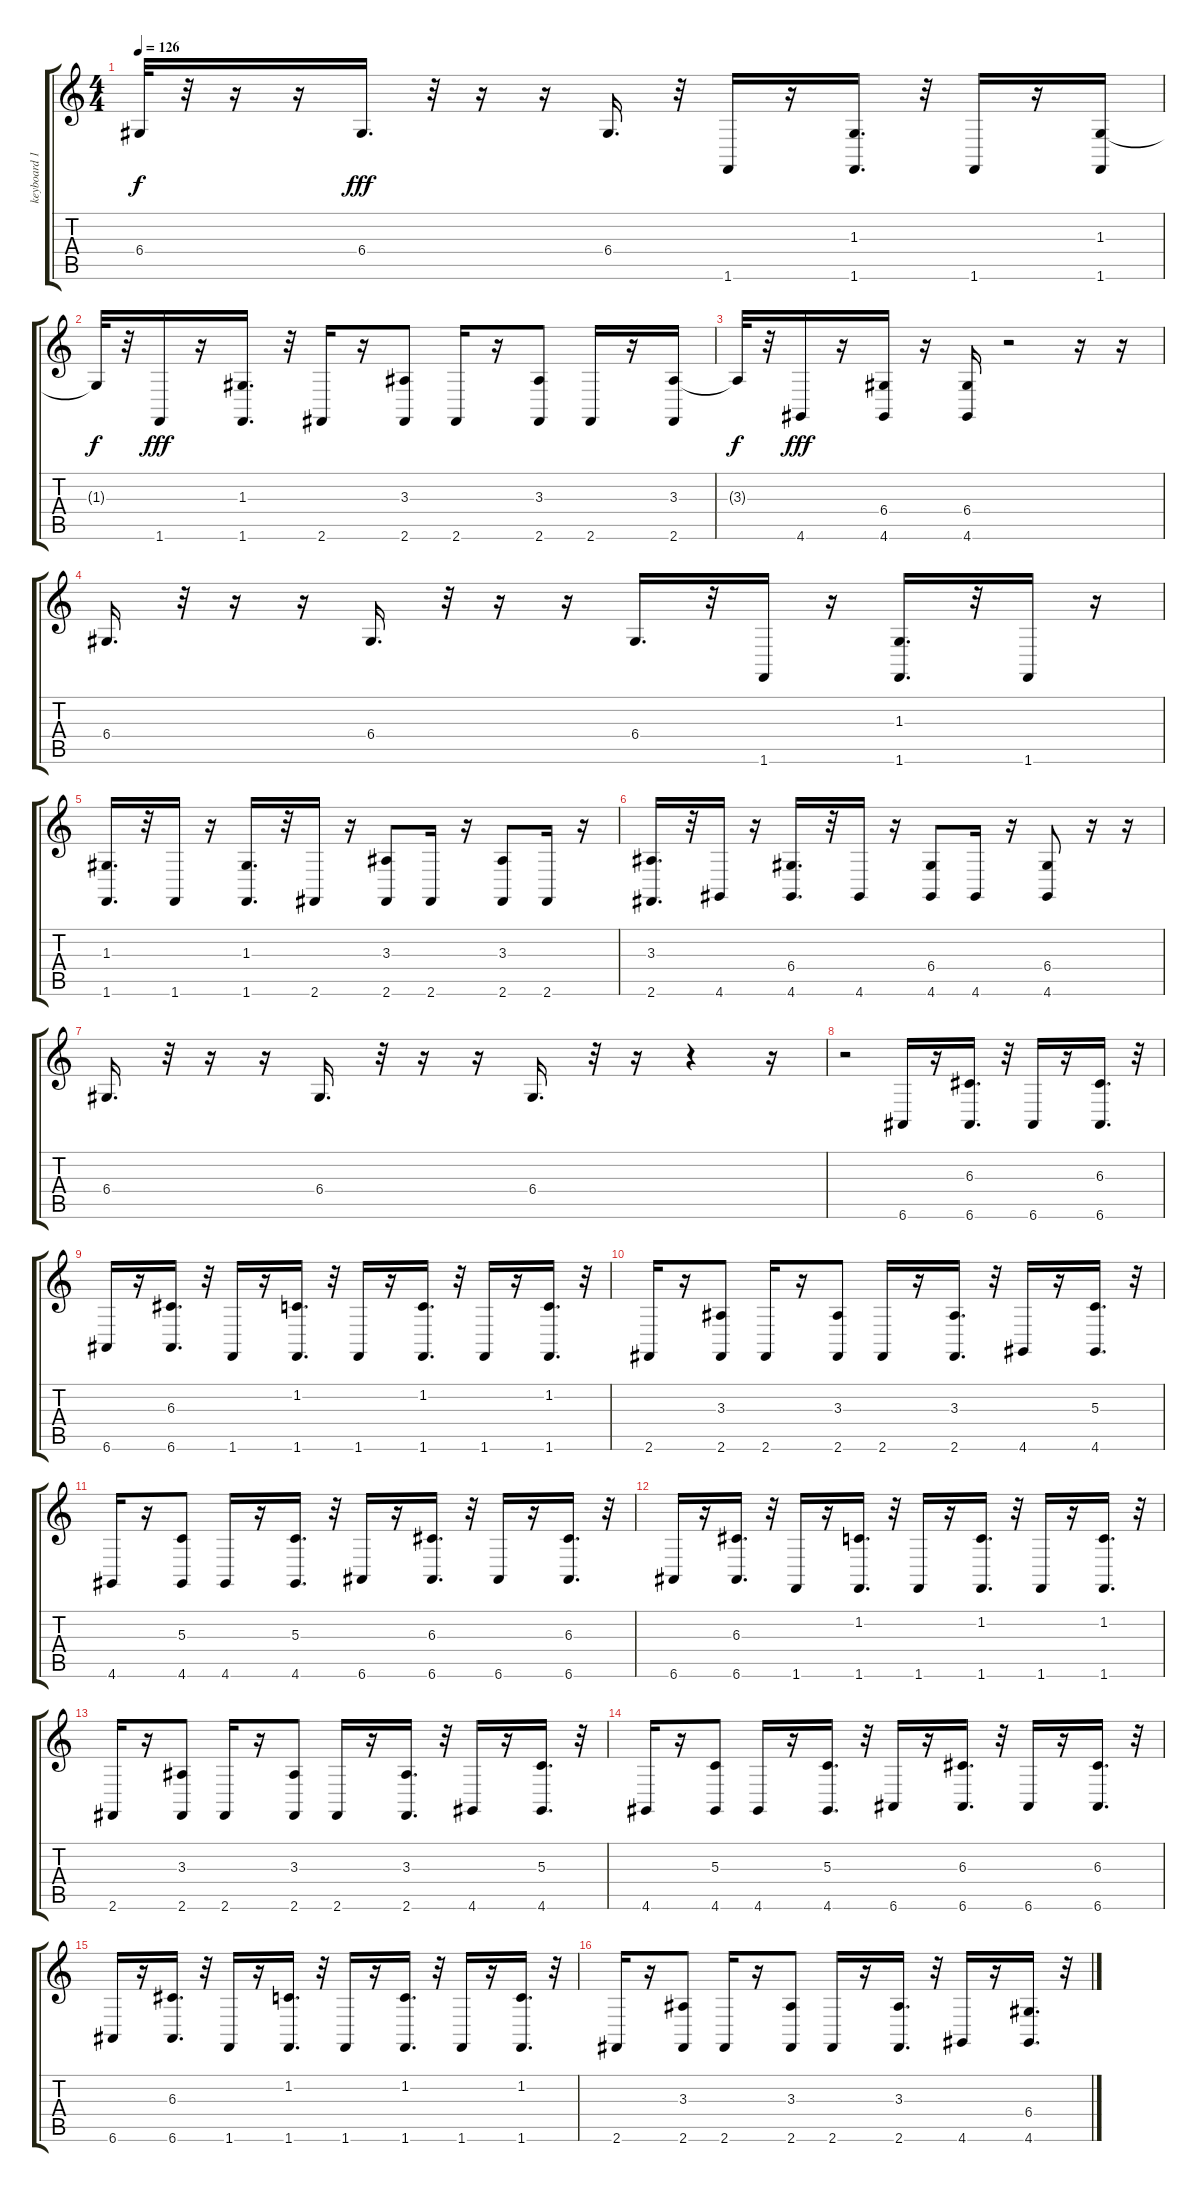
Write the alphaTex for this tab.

\track ("keyboard 1" "keyboard 1") {instrument stringensemble1}
\staff {score tabs}
\tuning (E4 B3 G3 D3 A2 E2) {hide}
\ts (4 4)
\tempo 126
\clef g2
\ks c
6.4{t}.32{dy f} r.32 r.16 r.16 6.4.16{d dy fff} r.32 r.16 r.16 6.4.16{d} r.32 1.6.16 r.16 (1.3 1.6).16{d} r.32 1.6.16 r.16 (1.3 1.6).16 |
1.3{t}.32{dy f} r.32 1.6.16{dy fff} r.16 (1.3 1.6).16{d} r.32 2.6.16 r.16 (3.3 2.6).8 2.6.16 r.16 (3.3 2.6).8 2.6.16 r.16 (3.3 2.6).16 |
3.3{t}.32{dy f} r.32 4.6.16{dy fff} r.16 (6.4 4.6).16 r.16 (6.4 4.6).16 r.2 r.16 r.16 |
6.4.16{d} r.32 r.16 r.16 6.4.16{d} r.32 r.16 r.16 6.4.16{d} r.32 1.6.16 r.16 (1.3 1.6).16{d} r.32 1.6.16 r.16 |
(1.3 1.6).16{d} r.32 1.6.16 r.16 (1.3 1.6).16{d} r.32 2.6.16 r.16 (3.3 2.6).8 2.6.16 r.16 (3.3 2.6).8 2.6.16 r.16 |
(3.3 2.6).16{d} r.32 4.6.16 r.16 (6.4 4.6).16{d} r.32 4.6.16 r.16 (6.4 4.6).8 4.6.16 r.16 (6.4 4.6).8 r.16 r.16 |
6.4.16{d} r.32 r.16 r.16 6.4.16{d} r.32 r.16 r.16 6.4.16{d} r.32 r.16 r.4 r.16 |
r.2 6.6.16 r.16 (6.3 6.6).16{d} r.32 6.6.16 r.16 (6.3 6.6).16{d} r.32 |
6.6.16 r.16 (6.3 6.6).16{d} r.32 1.6.16 r.16 (1.2 1.6).16{d} r.32 1.6.16 r.16 (1.2 1.6).16{d} r.32 1.6.16 r.16 (1.2 1.6).16{d} r.32 |
2.6.16 r.16 (3.3 2.6).8 2.6.16 r.16 (3.3 2.6).8 2.6.16 r.16 (3.3 2.6).16{d} r.32 4.6.16 r.16 (5.3 4.6).16{d} r.32 |
4.6.16 r.16 (5.3 4.6).8 4.6.16 r.16 (5.3 4.6).16{d} r.32 6.6.16 r.16 (6.3 6.6).16{d} r.32 6.6.16 r.16 (6.3 6.6).16{d} r.32 |
6.6.16 r.16 (6.3 6.6).16{d} r.32 1.6.16 r.16 (1.2 1.6).16{d} r.32 1.6.16 r.16 (1.2 1.6).16{d} r.32 1.6.16 r.16 (1.2 1.6).16{d} r.32 |
2.6.16 r.16 (3.3 2.6).8 2.6.16 r.16 (3.3 2.6).8 2.6.16 r.16 (3.3 2.6).16{d} r.32 4.6.16 r.16 (5.3 4.6).16{d} r.32 |
4.6.16 r.16 (5.3 4.6).8 4.6.16 r.16 (5.3 4.6).16{d} r.32 6.6.16 r.16 (6.3 6.6).16{d} r.32 6.6.16 r.16 (6.3 6.6).16{d} r.32 |
6.6.16 r.16 (6.3 6.6).16{d} r.32 1.6.16 r.16 (1.2 1.6).16{d} r.32 1.6.16 r.16 (1.2 1.6).16{d} r.32 1.6.16 r.16 (1.2 1.6).16{d} r.32 |
2.6.16 r.16 (3.3 2.6).8 2.6.16 r.16 (3.3 2.6).8 2.6.16 r.16 (3.3 2.6).16{d} r.32 4.6.16 r.16 (6.4 4.6).16{d} r.32
